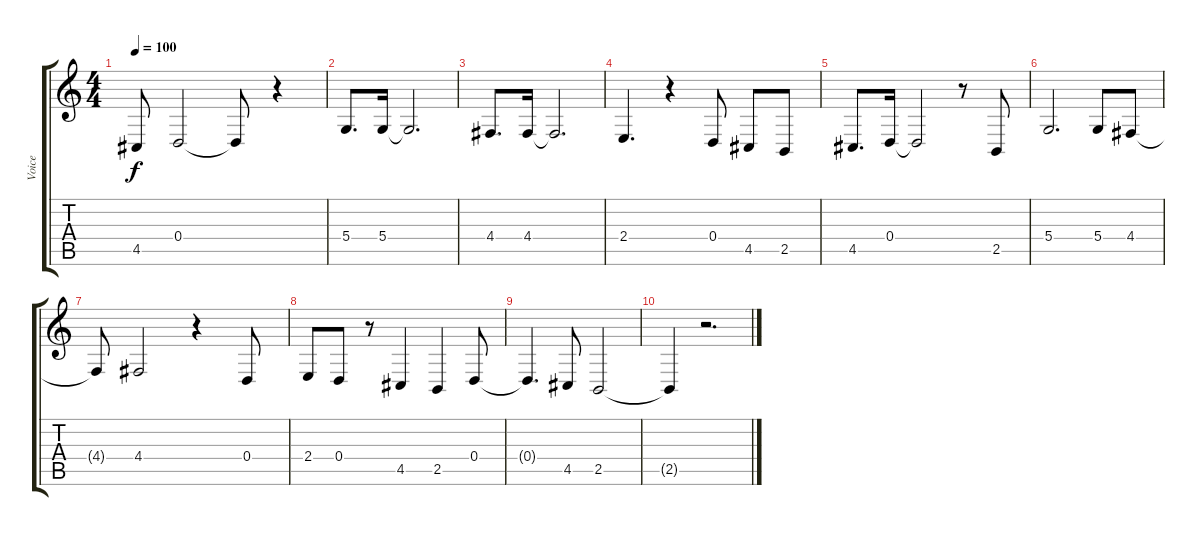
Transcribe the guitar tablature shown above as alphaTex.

\track ("Voice" "Voice") {instrument clarinet}
\staff {score tabs}
\tuning (E4 B3 G3 D3 A2 E2) {hide}
\ts (4 4)
\tempo 100
\clef g2
\ks c
4.5{t}.8{dy f} 0.4.2 0.4{t}.8 r.4 |
5.4.8{d} 5.4.16 5.4{t}.2{d} |
4.4.8{d} 4.4.16 4.4{t}.2{d} |
2.4.4{d} r.4 0.4.8 4.5.8 2.5.8 |
4.5.8{d} 0.4.16 0.4{t}.2 r.8 2.5.8 |
5.4.2{d} 5.4.8 4.4.8 |
4.4{t}.8 4.4.2 r.4 0.4.8 |
2.4.8 0.4.8 r.8 4.5.4 2.5.4 0.4.8 |
0.4{t}.4{d} 4.5.8 2.5.2 |
2.5{t}.4 r.2{d}
